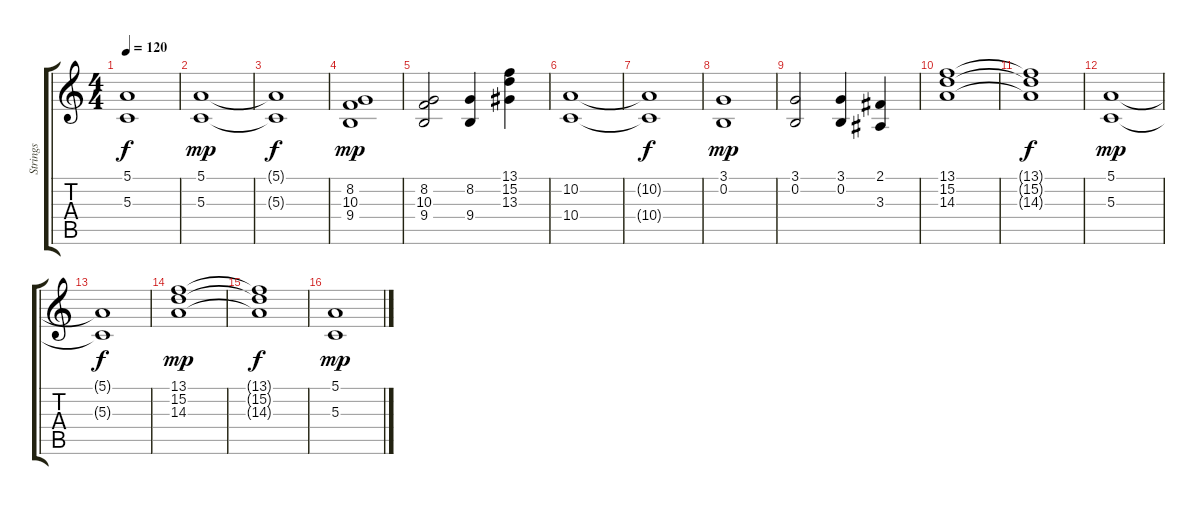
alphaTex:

\track ("Strings" "Strings") {instrument stringensemble1}
\staff {score tabs}
\tuning (E4 B3 G3 D3 A2 E2) {hide}
\ts (4 4)
\tempo 120
\clef g2
\ks c
(5.1{t} 5.3{t}).1{dy f} |
(5.1 5.3).1{dy mp} |
(5.1{t} 5.3{t}).1{dy f} |
(8.2 10.3 9.4).1{dy mp} |
(8.2 10.3 9.4).2 (8.2 9.4).4 (13.1 15.2 13.3).4 |
(10.2 10.4).1 |
(10.2{t} 10.4{t}).1{dy f} |
(3.1 0.2).1{dy mp} |
(3.1 0.2).2 (3.1 0.2).4 (2.1 3.3).4 |
(13.1 15.2 14.3).1 |
(13.1{t} 15.2{t} 14.3{t}).1{dy f} |
(5.1 5.3).1{dy mp} |
(5.1{t} 5.3{t}).1{dy f} |
(13.1 15.2 14.3).1{dy mp} |
(13.1{t} 15.2{t} 14.3{t}).1{dy f} |
(5.1 5.3).1{dy mp}
